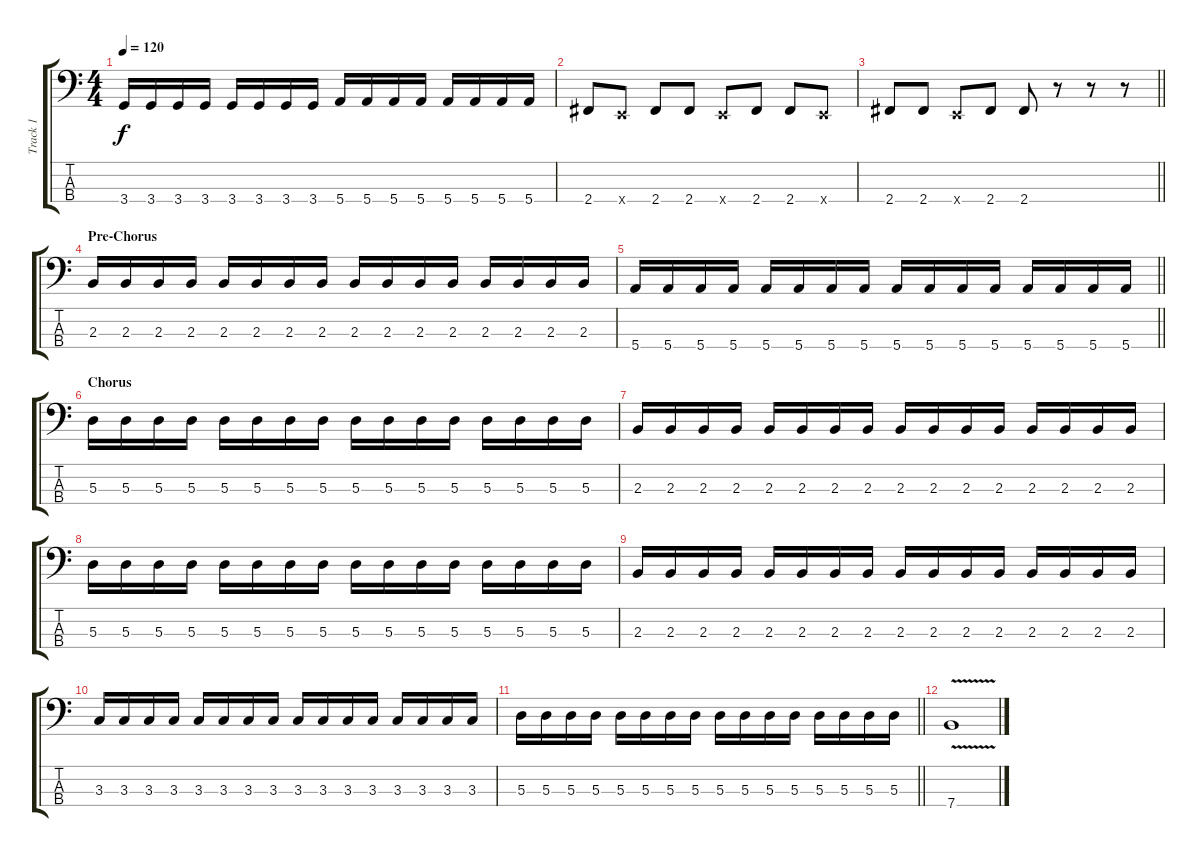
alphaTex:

\track ("Track 1" "Track 1") {instrument electricbassfinger}
\staff {score tabs}
\tuning (G2 D2 A1 E1) {hide}
\ts (4 4)
\tempo 120
\clef f4
\ks c
3.4.16{dy f} 3.4.16 3.4.16 3.4.16 3.4.16 3.4.16 3.4.16 3.4.16 5.4.16 5.4.16 5.4.16 5.4.16 5.4.16 5.4.16 5.4.16 5.4.16 |
2.4.8 0.4{x}.8 2.4.8 2.4.8 0.4{x}.8 2.4.8 2.4.8 0.4{x}.8 |
\barLineRight lightlight
2.4.8 2.4.8 0.4{x}.8 2.4.8 2.4.8 r.8 r.8 r.8 |
\section ("" "Pre-Chorus")
2.3.16 2.3.16 2.3.16 2.3.16 2.3.16 2.3.16 2.3.16 2.3.16 2.3.16 2.3.16 2.3.16 2.3.16 2.3.16 2.3.16 2.3.16 2.3.16 |
\barLineRight lightlight
5.4.16 5.4.16 5.4.16 5.4.16 5.4.16 5.4.16 5.4.16 5.4.16 5.4.16 5.4.16 5.4.16 5.4.16 5.4.16 5.4.16 5.4.16 5.4.16 |
\section ("" "Chorus")
5.3.16 5.3.16 5.3.16 5.3.16 5.3.16 5.3.16 5.3.16 5.3.16 5.3.16 5.3.16 5.3.16 5.3.16 5.3.16 5.3.16 5.3.16 5.3.16 |
2.3.16 2.3.16 2.3.16 2.3.16 2.3.16 2.3.16 2.3.16 2.3.16 2.3.16 2.3.16 2.3.16 2.3.16 2.3.16 2.3.16 2.3.16 2.3.16 |
5.3.16 5.3.16 5.3.16 5.3.16 5.3.16 5.3.16 5.3.16 5.3.16 5.3.16 5.3.16 5.3.16 5.3.16 5.3.16 5.3.16 5.3.16 5.3.16 |
2.3.16 2.3.16 2.3.16 2.3.16 2.3.16 2.3.16 2.3.16 2.3.16 2.3.16 2.3.16 2.3.16 2.3.16 2.3.16 2.3.16 2.3.16 2.3.16 |
3.3.16 3.3.16 3.3.16 3.3.16 3.3.16 3.3.16 3.3.16 3.3.16 3.3.16 3.3.16 3.3.16 3.3.16 3.3.16 3.3.16 3.3.16 3.3.16 |
\barLineRight lightlight
5.3.16 5.3.16 5.3.16 5.3.16 5.3.16 5.3.16 5.3.16 5.3.16 5.3.16 5.3.16 5.3.16 5.3.16 5.3.16 5.3.16 5.3.16 5.3.16 |
7.4{v}.1
